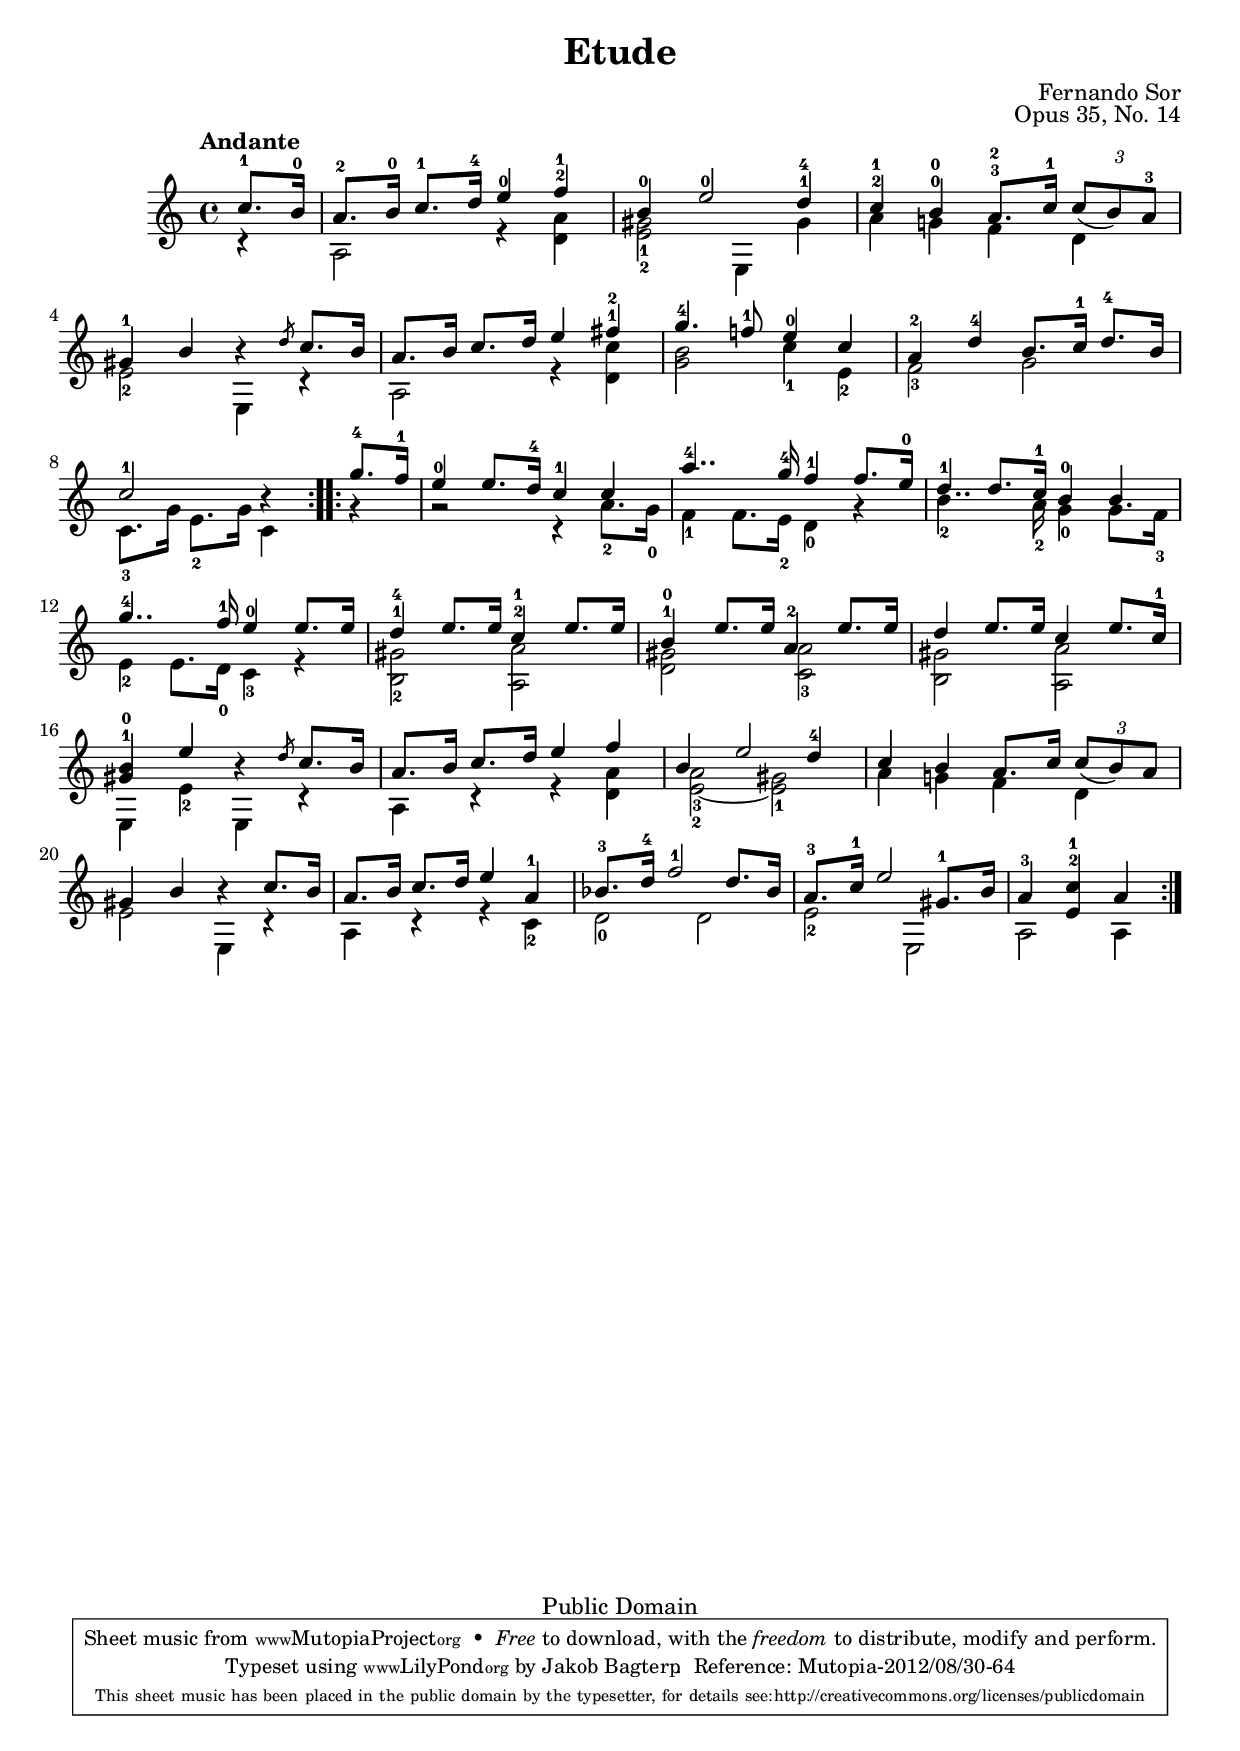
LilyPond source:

\header {
	title =		"Etude"
	composer =	"Fernando Sor"
	opus =		"Opus 35, No. 14"
	% instrument =	"Guitar"

	% Mutopia file info:

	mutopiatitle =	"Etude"
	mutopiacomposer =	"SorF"
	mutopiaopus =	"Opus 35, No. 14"
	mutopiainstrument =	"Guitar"
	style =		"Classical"
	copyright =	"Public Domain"
	filename =	"Sor_Etude_Opus35_14.ly"
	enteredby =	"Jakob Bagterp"
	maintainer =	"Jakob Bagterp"
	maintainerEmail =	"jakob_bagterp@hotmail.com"
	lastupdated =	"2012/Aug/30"
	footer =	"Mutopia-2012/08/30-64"
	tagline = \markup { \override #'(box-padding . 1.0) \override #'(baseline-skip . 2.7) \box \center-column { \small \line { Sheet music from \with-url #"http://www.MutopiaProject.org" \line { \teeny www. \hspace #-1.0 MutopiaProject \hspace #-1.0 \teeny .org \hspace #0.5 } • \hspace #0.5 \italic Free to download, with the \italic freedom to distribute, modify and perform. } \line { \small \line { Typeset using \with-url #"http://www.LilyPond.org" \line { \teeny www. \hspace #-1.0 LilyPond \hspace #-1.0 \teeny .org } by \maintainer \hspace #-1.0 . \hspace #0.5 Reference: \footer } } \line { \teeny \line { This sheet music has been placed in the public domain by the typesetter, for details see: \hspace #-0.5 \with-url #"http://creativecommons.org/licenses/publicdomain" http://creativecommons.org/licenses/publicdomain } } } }
}

% This score has been optimized for A4 paper layout. /Jakob Bagterp

\version "2.16.0"
\include "deutsch.ly"

global =  {
	\clef treble
	\key a \minor
	\time 4/4
}

melody =  \relative c'' \context Voice = "melody" {
	\tempo "Andante"
	\global
	\stemUp

	\repeat volta 2 {

		\partial 4
		c8.^1 h16^0 |

		% 1
		a8.^2 h16^0 c8.^1 d16^4 e4^0 f^2^1 |
		h,^0 e2^0 d4^1^4 |
		c^2^1 h^0^0 a8.^3^2 c16^1 \slurDown \times 2/3 { c8(  h) a^3 } \break |
		gis4^1 h r \slashedGrace d8 c8. h16 |

		% 5
		a8. h16 c8. d16 e4 fis^1^2 |
		g4.^4 f!8^1 e4^0 c |
		a^2 d^4 h8. c16^1 d8.^4 h16 |
		c2^1 r4
	}

	\repeat volta 2 {

		g'8.^4 f16^1 |
		e4^0 e8. d16^4 c4^1 c |

		% 10
		a'4..^4 g16^4 f4^1 f8. e16^0 |
		d4^1 d8. c16^1 h4^0 h |
		g'4..^4 f16^1 e4^0 e8. e16 |
		d4^1^4 e8. e16 c4^2^1 e8. e16 |
		h4^1^0 e8. e16 a,4^2 e'8. e16 |

		% 15
		d4 e8. e16 c4 e8. c16^1 |
		<gis h^1^0>4 e' r \slashedGrace d8 c8. h16 |
		a8. h16 c8. d16 e4 f |
		h, e2 d4^4 |
		c h a8. c16 \times 2/3 { c8(  h) a } |

		% 20
		gis4 h r c8. h16 |
		a8. h16 c8. d16 e4 a,^1 |
		b8.^3 d16^4 f2^1 d8. b16 |
		a8.^3 c16^1 e2 gis,8.^1 h16 |
		a4^3 <e c'^2^1> a
	}
}

bass =  \relative c' \context Voice = "bass" {
	\global
	\stemDown
	\repeat volta 2 {

		\partial 4
		r4 |

		% 1
		a2 r4 <d a'> |
		<e_1_2 gis>2 e,4 gis' |
		a g! f d |
		e2_2 e,4 r |

		% 5
		a2 r4 <d c'> |
		<g h>2 c4_1 e,_2 |
		f2_3 g |
		c,8._3 g'16 e8._2 g16 c,4
	}

	\repeat volta 2 {

		r4 |
		r2 r4 a'8._2 g16_0 |

		% 10
		f4_1 f8. e16_2 d4_0 r |
		h'4.._2 a16_2 g4_0 g8. f16_3 |
		e4_2 e8. d16_0 c4_3 r |
		<h_2 gis'>2 <a a'> |
		<d gis> <c_3 a'> |

		% 15
		<h gis'> <a a'> |
		e4 e'_2 e, r |
		a4 r r <d a'> |
		<< { e2_3_2 ~ e_1 } { a gis } >> |
		a4 g! f d |

		% 20
		e2 e,4 r |
		a4 r r c_2 |
		d2_0 d |
		e_2 e, |
		a2 a4
	}
}

GuitarStaff = \context Staff <<
	\set Staff.midiInstrument = "acoustic guitar (nylon)"
	\transposition c 

	\melody
	\bass
>>

\score {
	\GuitarStaff

	
  \midi {
    \tempo 4 = 80
    }

	\layout{}
}
